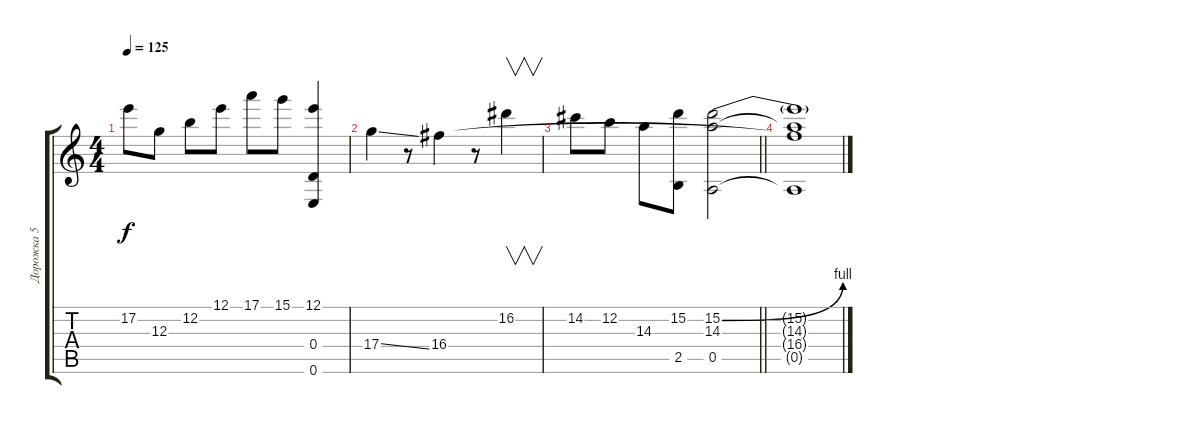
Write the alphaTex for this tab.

\track ("Дорожка 5" "Дорожка 5") {instrument overdrivenguitar}
\staff {score tabs}
\tuning (E4 B3 G3 D3 A2 E2) {hide}
\ts (4 4)
\tempo 125
\clef g2
\ks c
17.2.8{dy f} 12.3.8 12.2.8 12.1.8 17.1.8 15.1.8 (12.1 0.4{t} 0.6).4 |
17.4{ss}.4 r.8 16.4.4 r.8 16.2.4{v} |
\barLineRight lightlight
14.2.8 12.2.8 14.3.8 (15.2 2.5).8 (15.2{be (bend 0 0 60 4)} 14.3 0.5).2 |
(15.2{t} 14.3{t} 16.4{t} 0.5{t}).1
